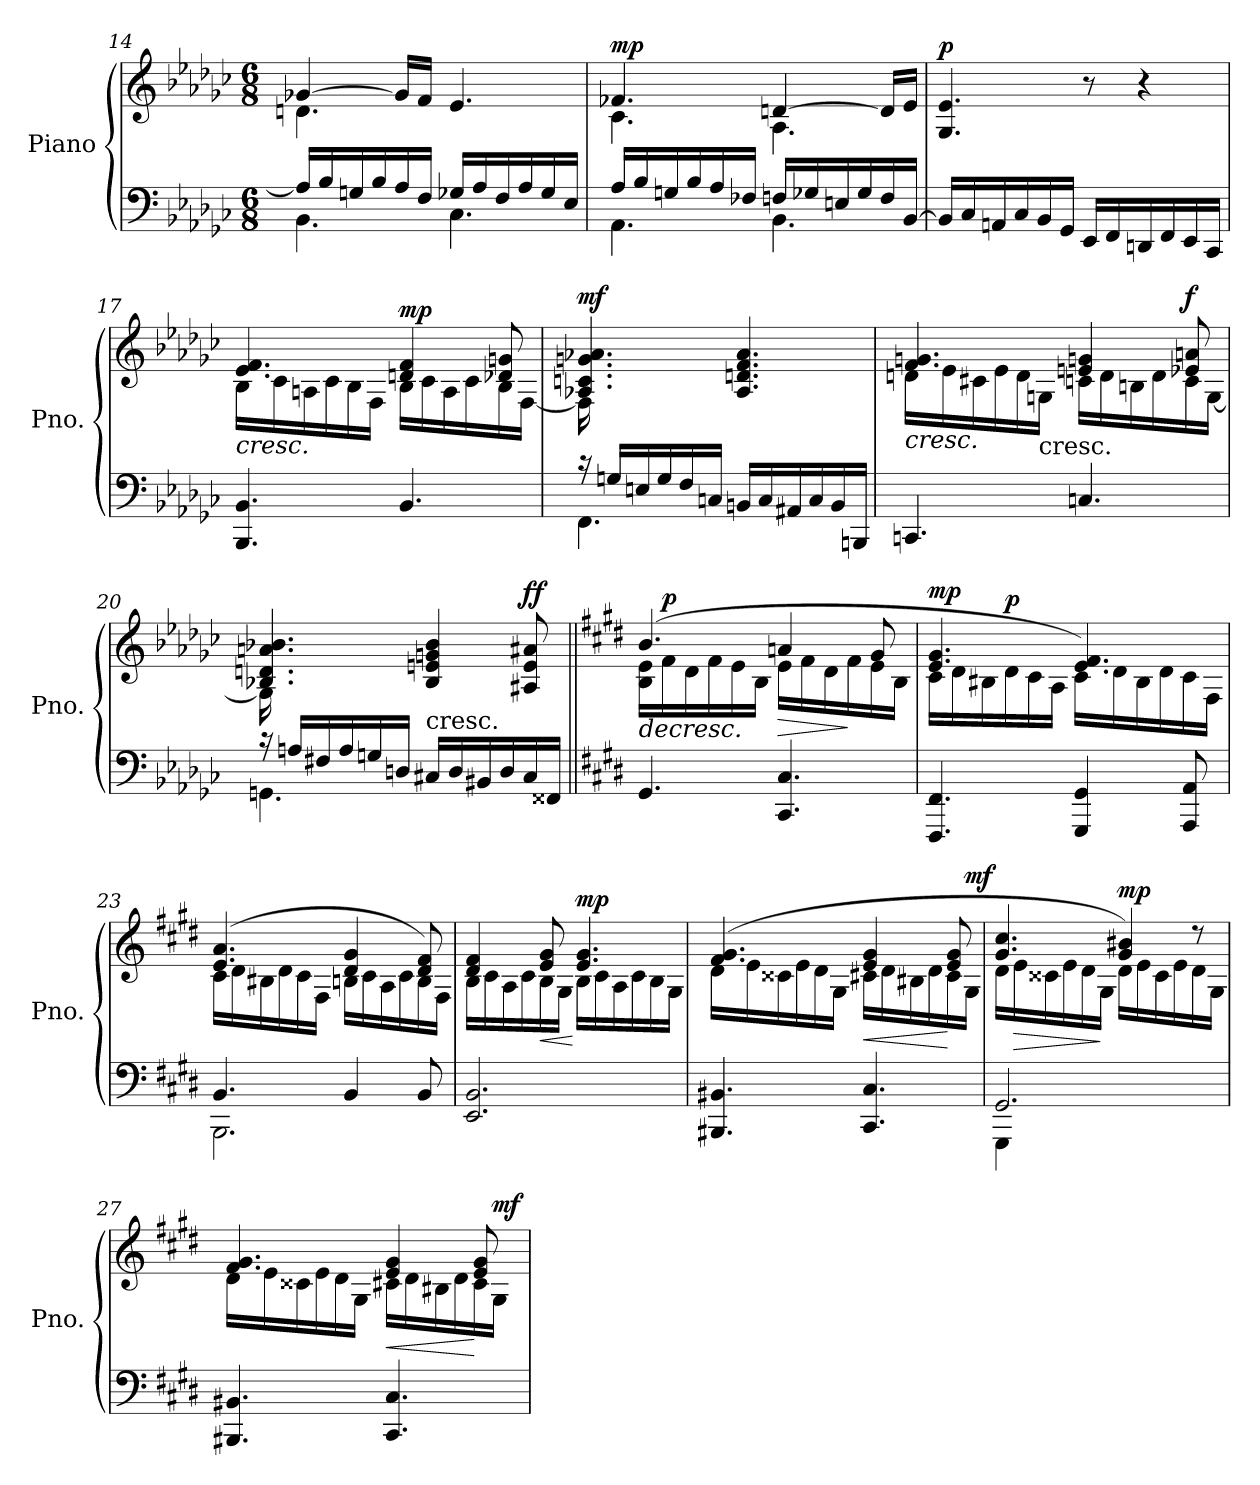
**kern	**kern	**dynam
*part1	*part1	*part1
*staff2	*staff1	*staff1/2
*I"Piano	*	*
*I'Pno.	*	*
*clefF4	*clefG2	*
*k[b-e-a-d-g-c-]	*k[b-e-a-d-g-c-]	*
*G-:	*G-:	*
*M6/8	*M6/8	*
=14	=14	=14
*^	*^	*
16A-/LL]	4.BB-\	[4g-X/	4.dn\	.
16B-/	.	.	.	.
16Gn/	.	.	.	.
16B-/	.	.	.	.
16A-/	.	16g-/LL]	.	.
16F/JJ	.	16f/JJ	.	.
16G-X/LL	4.C-\	4.e-/	4.ryy	.
16A-/	.	.	.	.
16F/	.	.	.	.
16A-/	.	.	.	.
16G-/	.	.	.	.
16E-/JJ	.	.	.	.
!!LO:LB:g=z	!!
=15	=15	=15	=15	=15
!	!	!	!	!LO:DY:a
16A-/LL	4.AA-\	4.f-X/	4.c-\	mp
16B-/	.	.	.	.
16Gn/	.	.	.	.
16B-/	.	.	.	.
16A-/	.	.	.	.
16F-X/JJ	.	.	.	.
16Fn/LL	4.BB-\	[4dn/	4.A-\	.
16G-X/	.	.	.	.
16En/	.	.	.	.
16G-/	.	.	.	.
16F/	.	16d/LL]	.	.
[16BB-/JJ	.	16e-/JJ	.	.
*v	*v	*	*	*
*	*v	*v	*
=16	=16	=16
!	!	!LO:DY:a
16BB-/LL]	4.G-/ 4.e-/	p
16C-/	.	.
16AAn/	.	.
16C-/	.	.
16BB-/	.	.
16GG-/JJ	.	.
16EE-/LL	8r	.
16FF/	.	.
16DDn/	4r	.
16FF/	.	.
16EE-/	.	.
16CC-/JJ	.	.
!!LO:LB:g=z
=17	=17	=17
!	!	!LO:HP:b
*	*^	*
4.BBB-/ 4.BB-/	4.e-/ 4.f/	16B-\LL	<
.	.	16c-\	.
.	.	16An\	.
.	.	16c-\	.
.	.	16B-\	.
.	.	16F\JJ	.
!	!	!	!LO:DY:a
4.BB-/	4dn/ 4f/	16B-\LL	mp
.	.	16c-\	.
.	.	16A\	.
.	.	16c-\	.
.	8d-X/ 8gn/	16B-\	.
.	.	[16F\JJ	[
=18	=18	=18	=18
*^	*	*	*
!	!	!	!	!LO:DY:a
16r	4.FF\	4.A-X/ 4.cn/ 4.gn/ 4.a-X/	16F\]	mf
16Gn/LL	.	.	2ryy	.
16En/	.	.	.	.
16G/	.	.	.	.
16F/	.	.	.	.
16Cn/JJ	.	.	.	.
16BBn/LL	4.ryy	4.A-/ 4.dn/ 4.f/ 4.a-/	.	.
16C/	.	.	.	.
16AA#X/	.	.	.	.
16C/	.	.	8.ryy	.
16BB/	.	.	.	.
16BBBn/JJ	.	.	.	.
*v	*v	*	*	*
!!LO:LB:g=z	!!
=19	=19	=19	=19
!	!	!	!LO:HP:b
4.CCn/	4.f/ 4.gn/	16dn\LL	<
.	.	16e-\	.
.	.	16c#X\	.
.	.	16e-\	.
.	.	16d\	.
!	!	!LO:TX:b:t=cresc.	!
.	.	16Gn\JJ	.
4.Cn/	4en/ 4gn/	16cn\LL	.
.	.	16d\	.
.	.	16Bn\	.
.	.	16d\	.
!	!	!	!LO:DY:a
.	8e-X/ 8an/	16c\	f
.	.	[16G\JJ	[
=20	=20	=20	=20
*^	*	*	*
16r	4.GGn\	4.B-X/ 4.dn/ 4.an/ 4.b-X/	16G\]	.
16An/LL	.	.	2ryy	.
16F#X/	.	.	.	.
16A/	.	.	.	.
16Gn/	.	.	.	.
16Dn/JJ	.	.	.	.
!LO:TX:a:t=cresc.	!	!	!	!
16C#X/LL	4.ryy	4B-/ 4en/ 4gn/ 4b-/	.	.
16D/	.	.	.	.
16BB#X/	.	.	.	.
16D/	.	.	8.ryy	.
!	!	!	!	!LO:DY:a
16C#/	.	8A#X/ 8e/ 8a#X/	.	ff
16FF##X/JJ	.	.	.	.
*v	*v	*	*	*
!!LO:PB:g=z	!!
=21||	=21||	=21||	=21||
*k[f#c#g#d#]	*k[f#c#g#d#]	*	*
*E:	*E:	*	*
!	!	!	!LO:HP:b
!	!	!	!LO:DY:n=1:b
!	!	!	!LO:DY:n=2:a
4.GG#/	(4.b/	16B\ 16e\LL	> fp f
!	!	!	!LO:DY:n=3:a
.	.	16f#\	p
.	.	16d#\	.
.	.	16f#\	]
.	.	16e\	.
.	.	16B\JJ	.
!	!	!	!LO:HP:b
4.CC#/ 4.C#/	4an/	16e\LL	>
.	.	16f#\	.
.	.	16d#\	.
.	.	16f#\	]
.	8g#/	16e\	.
.	.	16B\JJ	.
=22	=22	=22	=22
!	!	!	!LO:DY:a
4.FFF#/ 4.FF#/	4.e/ 4.g#/	16c#\LL	mp
.	.	16d#\	.
.	.	16B#X\	.
!	!	!	!LO:DY:a
.	.	16d#\	p
.	.	16c#\	.
.	.	16A\JJ	.
4GGG#/ 4GG#/	4.e/ 4.f#/)	16c#\LL	.
.	.	16d#\	.
.	.	16B#\	.
.	.	16d#\	.
8AAA/ 8AA/	.	16c#\	.
.	.	16F#\JJ	.
!!LO:LB:g=z	!!
=23	=23	=23	=23
*^	*	*	*
4.BB/	2.BBB\	(4.e/ 4.a/	16c#\LL	.
.	.	.	16d#\	.
.	.	.	16B#X\	.
.	.	.	16d#\	.
.	.	.	16c#\	.
.	.	.	16F#\JJ	.
4BB/	.	4d#/ 4g#/	16Bn\LL	.
.	.	.	16c#\	.
.	.	.	16A\	.
.	.	.	16c#\	.
8BB/	.	8d#/ 8f#/)	16B\	.
.	.	.	16F#\JJ	.
*v	*v	*	*	*
=24	=24	=24	=24
2.EE/ 2.BB/	4d#/ 4f#/	16B\LL	.
.	.	16c#\	.
.	.	16A\	.
.	.	16c#\	.
!	!	!	!LO:HP:b
.	8e/ 8g#/	16B\	<
.	.	16G#\JJ	.
!	!	!	!LO:DY:n=1:a
.	4.e/ 4.g#/	16B\LL	[ mp
.	.	16c#\	.
.	.	16A\	.
.	.	16c#\	.
.	.	16B\	.
.	.	16G#\JJ	.
!!LO:LB:g=z	!!
=25	=25	=25	=25
4.BBB#X/ 4.BB#X/	(4.f#/ 4.g#/	16d#\LL	.
.	.	16e\	.
.	.	16c##X\	.
.	.	16e\	.
.	.	16d#\	.
.	.	16G#\JJ	.
!	!	!	!LO:HP:b
4.CC#/ 4.C#/	4e/ 4g#/	16c#X\LL	<
.	.	16d#\	.
.	.	16B#X\	.
.	.	16d#\	.
.	8e/ 8g#/	16c#\	[
!	!	!	!LO:DY:a
.	.	16G#\JJ	mf
=26	=26	=26	=26
*^	*	*	*
2.GG#/	4GGG#\	4.g#/ 4.cc#/	16d#\LL	.
!	!	!	!	!LO:HP:b
.	.	.	16e\	>
.	.	.	16c##X\	.
.	.	.	16e\	.
.	2ryy	.	16d#\	.
.	.	.	16G#\JJ	]
!	!	!	!	!LO:DY:a
.	.	4g#/ 4b#X/)	16d#\LL	mp
.	.	.	16e\	.
.	.	.	16c##\	.
.	.	.	16e\	.
.	.	8r	16d#\	.
.	.	.	16G#\JJ	.
*v	*v	*	*	*
!!LO:LB:g=z	!!
=27	=27	=27	=27
4.BBB#X/ 4.BB#X/	4.f#/ 4.g#/	16d#\LL	.
.	.	16e\	.
.	.	16c##X\	.
.	.	16e\	.
.	.	16d#\	.
.	.	16G#\JJ	.
!	!	!	!LO:HP:b
4.CC#/ 4.C#/	4e/ 4g#/	16c#X\LL	<
.	.	16d#\	.
.	.	16B#X\	.
.	.	16d#\	.
.	8e/ 8g#/	16c#\	[
!	!	!	!LO:DY:a
.	.	16G#\JJ	mf
*	*v	*v	*
=	=	=
*-	*-	*-
